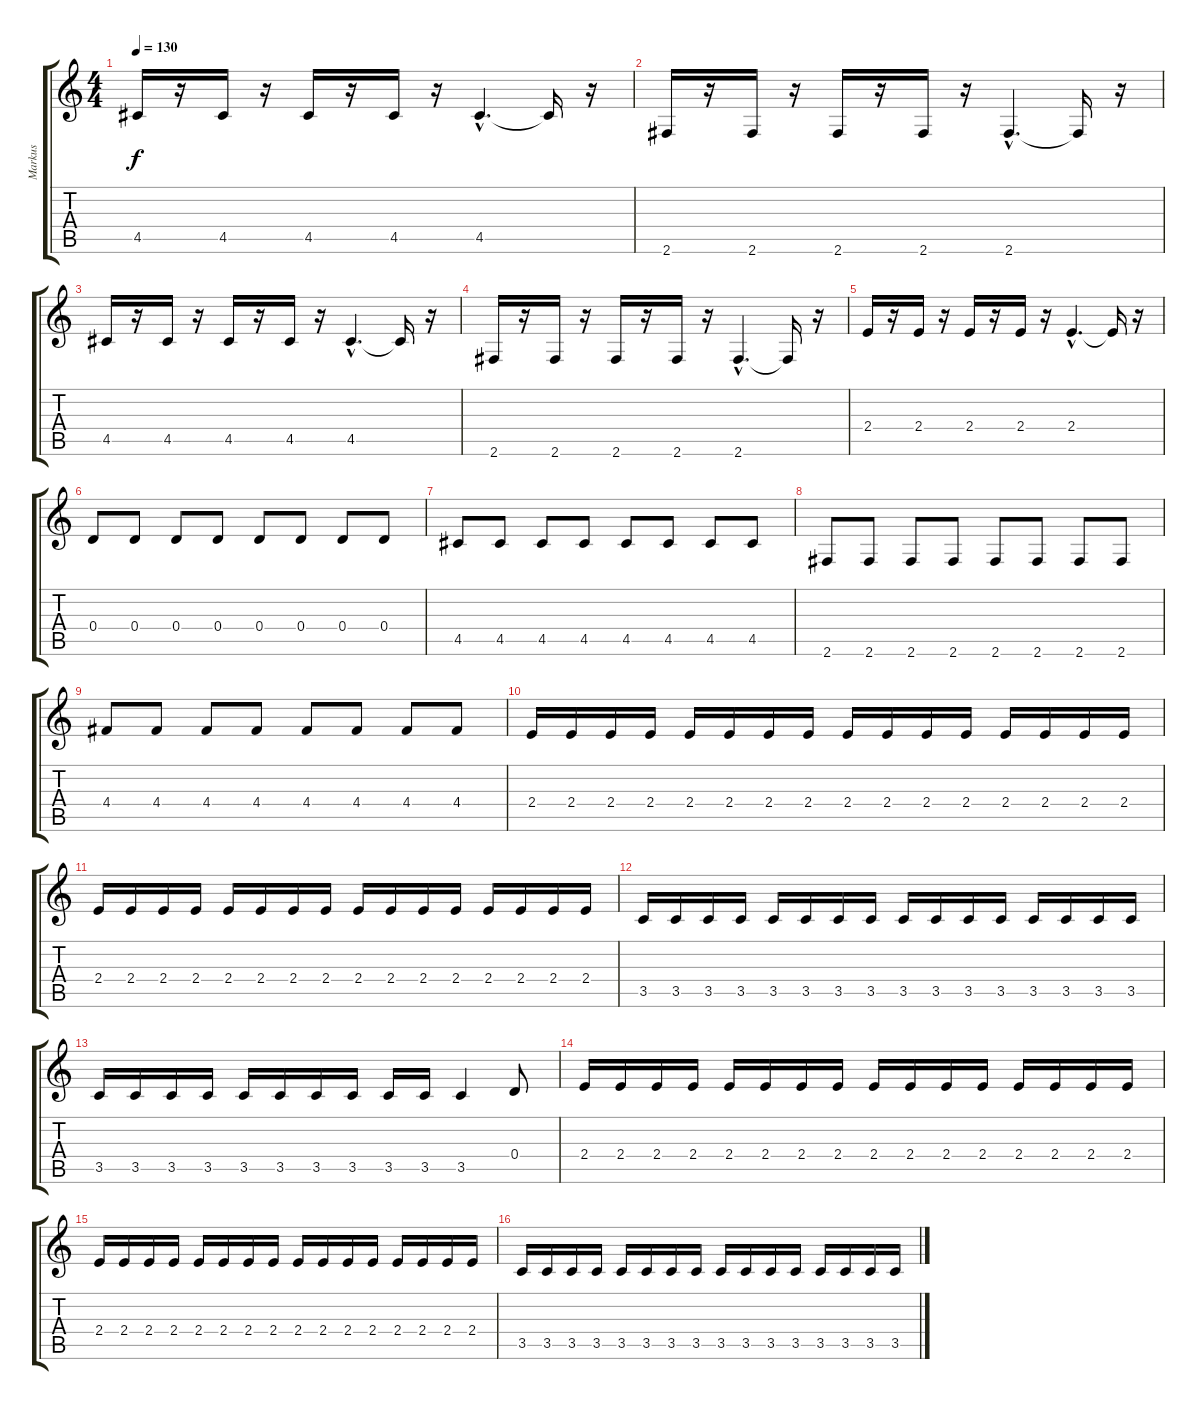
\track ("Markus" "Markus") {instrument electricbassfinger}
\staff {score tabs}
\tuning (E4 B3 G3 D3 A2 E2) {hide}
\ts (4 4)
\tempo 130
\clef g2
\ks c
4.5.16{dy f} r.16 4.5.16 r.16 4.5.16 r.16 4.5.16 r.16 4.5{hac}.4{d} 4.5{t}.16 r.16 |
2.6.16 r.16 2.6.16 r.16 2.6.16 r.16 2.6.16 r.16 2.6{hac}.4{d} 2.6{t}.16 r.16 |
4.5.16 r.16 4.5.16 r.16 4.5.16 r.16 4.5.16 r.16 4.5{hac}.4{d} 4.5{t}.16 r.16 |
2.6.16 r.16 2.6.16 r.16 2.6.16 r.16 2.6.16 r.16 2.6{hac}.4{d} 2.6{t}.16 r.16 |
2.4.16 r.16 2.4.16 r.16 2.4.16 r.16 2.4.16 r.16 2.4{hac}.4{d} 2.4{t}.16 r.16 |
0.4.8 0.4.8 0.4.8 0.4.8 0.4.8 0.4.8 0.4.8 0.4.8 |
4.5.8 4.5.8 4.5.8 4.5.8 4.5.8 4.5.8 4.5.8 4.5.8 |
2.6.8 2.6.8 2.6.8 2.6.8 2.6.8 2.6.8 2.6.8 2.6.8 |
4.4.8 4.4.8 4.4.8 4.4.8 4.4.8 4.4.8 4.4.8 4.4.8 |
2.4.16 2.4.16 2.4.16 2.4.16 2.4.16 2.4.16 2.4.16 2.4.16 2.4.16 2.4.16 2.4.16 2.4.16 2.4.16 2.4.16 2.4.16 2.4.16 |
2.4.16 2.4.16 2.4.16 2.4.16 2.4.16 2.4.16 2.4.16 2.4.16 2.4.16 2.4.16 2.4.16 2.4.16 2.4.16 2.4.16 2.4.16 2.4.16 |
3.5.16 3.5.16 3.5.16 3.5.16 3.5.16 3.5.16 3.5.16 3.5.16 3.5.16 3.5.16 3.5.16 3.5.16 3.5.16 3.5.16 3.5.16 3.5.16 |
3.5.16 3.5.16 3.5.16 3.5.16 3.5.16 3.5.16 3.5.16 3.5.16 3.5.16 3.5.16 3.5.4 0.4.8 |
2.4.16 2.4.16 2.4.16 2.4.16 2.4.16 2.4.16 2.4.16 2.4.16 2.4.16 2.4.16 2.4.16 2.4.16 2.4.16 2.4.16 2.4.16 2.4.16 |
2.4.16 2.4.16 2.4.16 2.4.16 2.4.16 2.4.16 2.4.16 2.4.16 2.4.16 2.4.16 2.4.16 2.4.16 2.4.16 2.4.16 2.4.16 2.4.16 |
3.5.16 3.5.16 3.5.16 3.5.16 3.5.16 3.5.16 3.5.16 3.5.16 3.5.16 3.5.16 3.5.16 3.5.16 3.5.16 3.5.16 3.5.16 3.5.16
